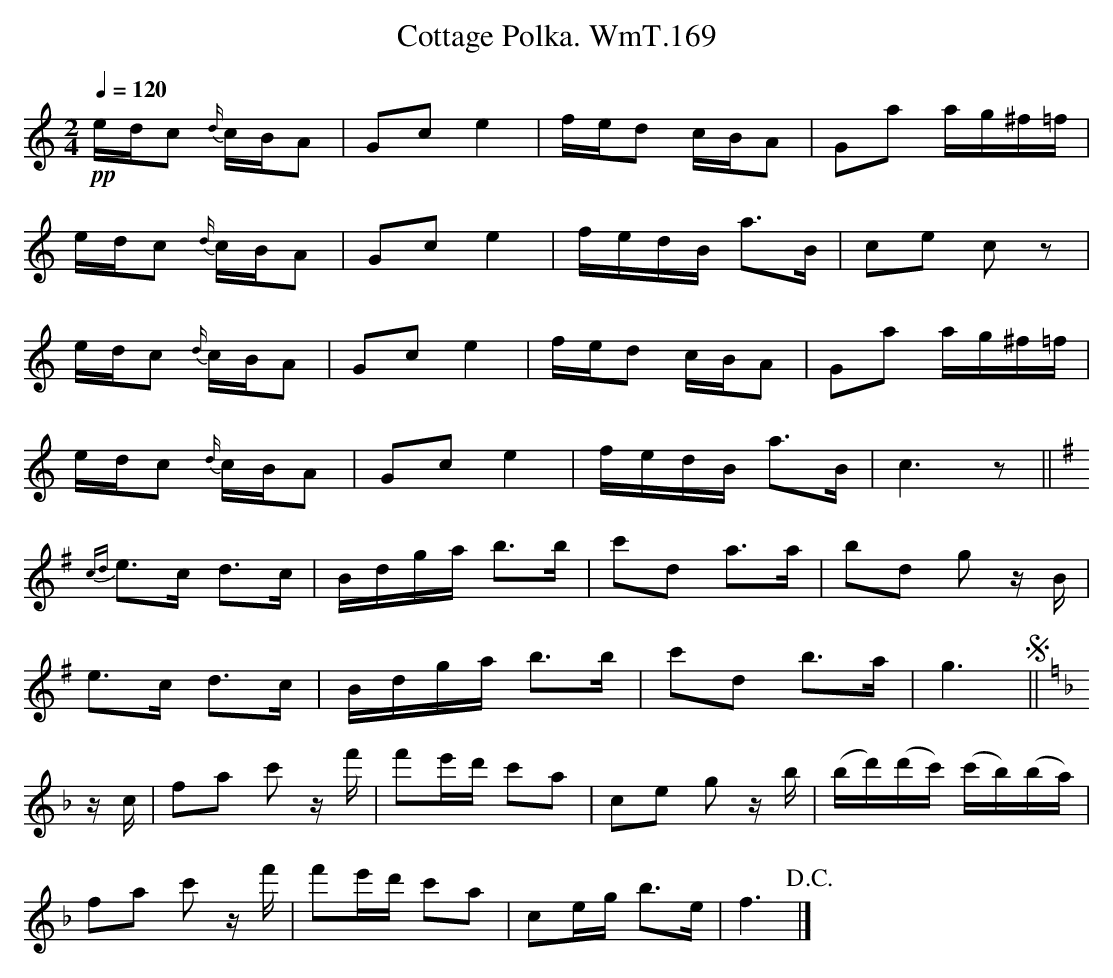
X:1
T:Cottage Polka. WmT.169
M:2/4
L:1/8
Q:1/4=120
K:C
!pp!e/d/c {d/}c/B/A|Gc e2|f/e/d c/B/A|Ga a/g/^f/=f/|
e/d/c {d/}c/B/A|Gc e2|f/e/d/B/ a>B|ce cz|
e/d/c {d/}c/B/A|Gc e2|f/e/d c/B/A|Ga a/g/^f/=f/|
e/d/c {d/}c/B/A|Gc e2|f/e/d/B/ a>B|c3z||
K:G
{cd}e>c d>c|B/d/g/a/ b>b|c'd a>a|bd g z/B/|
e>c d>c|B/d/g/a/ b>b|c'd b>a|g3 S||
K:F
z/c/|fa c' z/f'/|f'e'/d'/ c'a|ce g z/b/|(b/d'/)(d'/c'/) (c'/b/)(b/a/)|
fa c' z/f'/|f'e'/d'/ c'a|ce/g/ b>e|f3 !D.C.!|]
